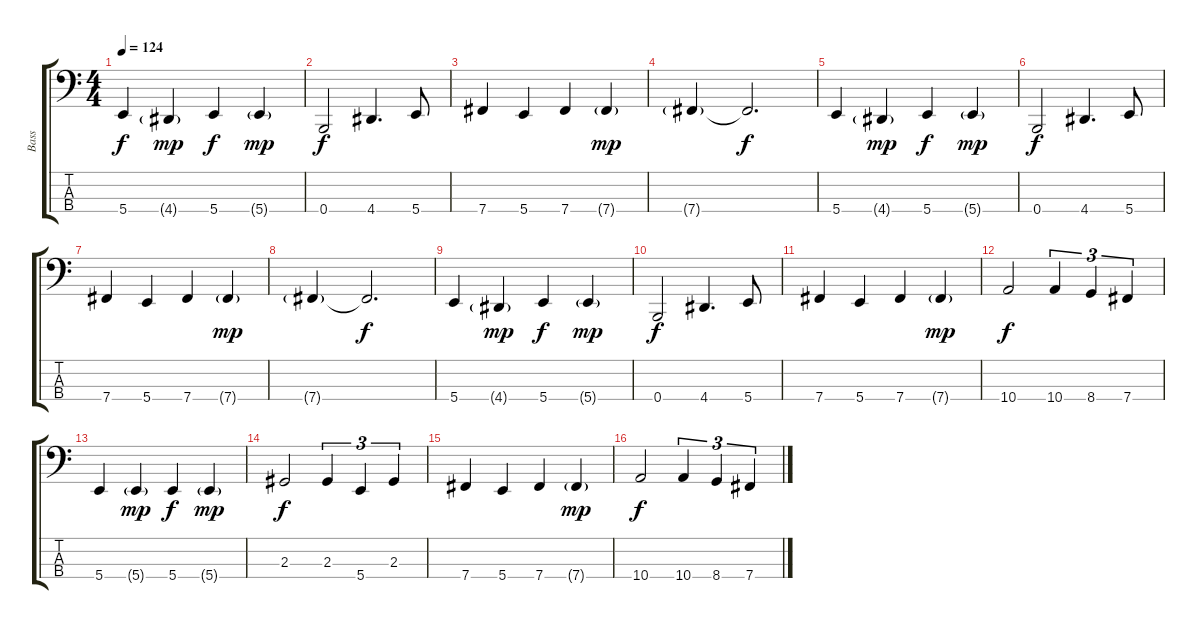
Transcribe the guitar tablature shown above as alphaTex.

\track ("Bass" "Bass") {instrument electricbassfinger}
\staff {score tabs}
\tuning (E2 B1 Gb1 B0) {hide}
\ts (4 4)
\tempo 124
\clef f4
\ks c
5.4.4{dy f} 4.4{g}.4{dy mp} 5.4.4{dy f} 5.4{g}.4{dy mp} |
0.4.2{dy f} 4.4.4{d} 5.4.8 |
7.4.4 5.4.4 7.4.4 7.4{g}.4{dy mp} |
7.4{g}.4 7.4{t}.2{d dy f} |
5.4.4 4.4{g}.4{dy mp} 5.4.4{dy f} 5.4{g}.4{dy mp} |
0.4.2{dy f} 4.4.4{d} 5.4.8 |
7.4.4 5.4.4 7.4.4 7.4{g}.4{dy mp} |
7.4{g}.4 7.4{t}.2{d dy f} |
5.4.4 4.4{g}.4{dy mp} 5.4.4{dy f} 5.4{g}.4{dy mp} |
0.4.2{dy f} 4.4.4{d} 5.4.8 |
7.4.4 5.4.4 7.4.4 7.4{g}.4{dy mp} |
10.4.2{dy f} 10.4.4{tu (3 2)} 8.4.4{tu (3 2)} 7.4.4{tu (3 2)} |
5.4.4 5.4{g}.4{dy mp} 5.4.4{dy f} 5.4{g}.4{dy mp} |
2.3.2{dy f} 2.3.4{tu (3 2)} 5.4.4{tu (3 2)} 2.3.4{tu (3 2)} |
7.4.4 5.4.4 7.4.4 7.4{g}.4{dy mp} |
10.4.2{dy f} 10.4.4{tu (3 2)} 8.4.4{tu (3 2)} 7.4.4{tu (3 2)}
